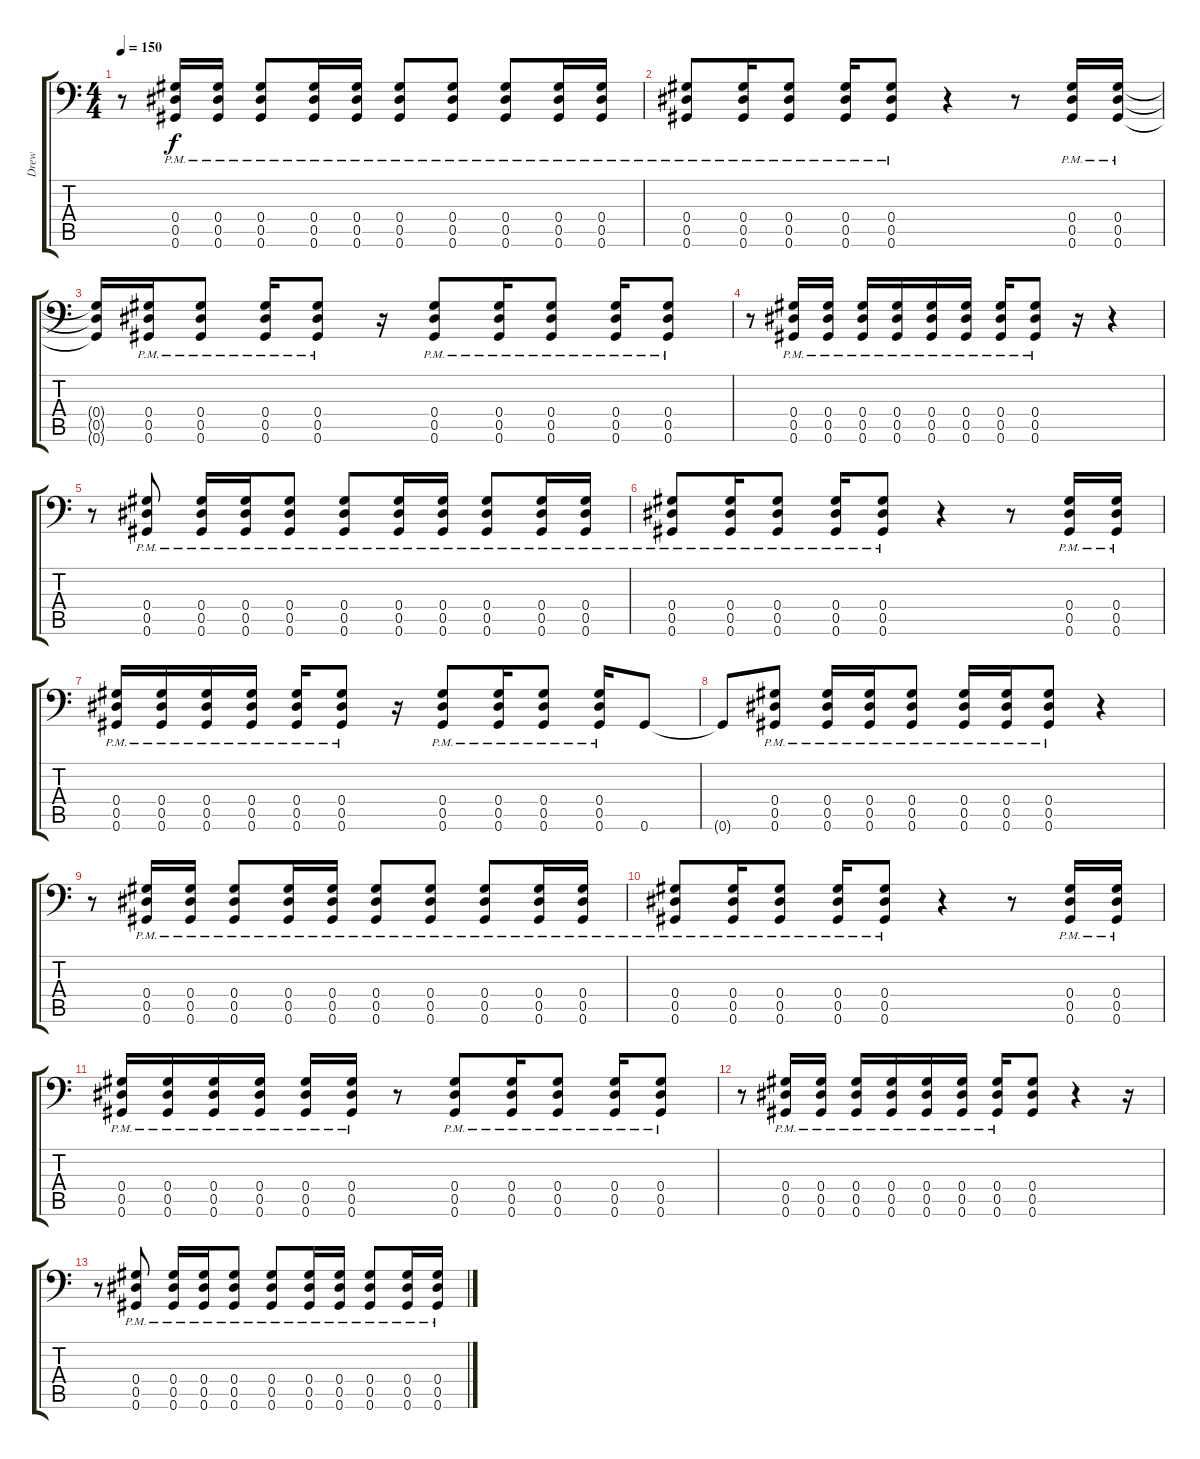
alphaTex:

\track ("Drew" "Drew") {instrument distortionguitar}
\staff {score tabs}
\tuning (Bb3 F3 Db3 Ab2 Eb2 Ab1) {hide}
\ts (4 4)
\tempo 150
\clef f4
\ks c
r.8{dy f} (0.4 0.5 0.6{pm}).16 (0.4 0.5 0.6{pm}).16 (0.4 0.5 0.6{pm}).8 (0.4 0.5 0.6{pm}).16 (0.4 0.5 0.6{pm}).16 (0.4 0.5 0.6{pm}).8 (0.4 0.5 0.6{pm}).8 (0.4 0.5 0.6{pm}).8 (0.4 0.5 0.6{pm}).16 (0.4 0.5 0.6{pm}).16 |
(0.4 0.5 0.6{pm}).8 (0.4 0.5 0.6{pm}).16 (0.4 0.5 0.6{pm}).8 (0.4 0.5 0.6{pm}).16 (0.4 0.5 0.6{pm}).8 r.4 r.8 (0.4 0.5 0.6{pm}).16 (0.4 0.5 0.6{pm}).16 |
(0.4{t} 0.5{t} 0.6{t}).16 (0.4 0.5 0.6{pm}).16 (0.4 0.5 0.6{pm}).8 (0.4 0.5 0.6{pm}).16 (0.4 0.5 0.6{pm}).8 r.16 (0.4 0.5 0.6{pm}).8 (0.4 0.5 0.6{pm}).16 (0.4 0.5 0.6{pm}).8 (0.4 0.5 0.6{pm}).16 (0.4 0.5 0.6{pm}).8 |
r.8 (0.4 0.5 0.6{pm}).16 (0.4 0.5 0.6{pm}).16 (0.4 0.5 0.6{pm}).16 (0.4 0.5 0.6{pm}).16 (0.4 0.5 0.6{pm}).16 (0.4 0.5 0.6{pm}).16 (0.4 0.5 0.6{pm}).16 (0.4 0.5 0.6{pm}).8 r.16 r.4 |
r.8 (0.4 0.5 0.6{pm}).8 (0.4 0.5 0.6{pm}).16 (0.4 0.5 0.6{pm}).16 (0.4 0.5 0.6{pm}).8 (0.4 0.5 0.6{pm}).8 (0.4 0.5 0.6{pm}).16 (0.4 0.5 0.6{pm}).16 (0.4 0.5 0.6{pm}).8 (0.4 0.5 0.6{pm}).16 (0.4 0.5 0.6{pm}).16 |
(0.4 0.5 0.6{pm}).8 (0.4 0.5 0.6{pm}).16 (0.4 0.5 0.6{pm}).8 (0.4 0.5 0.6{pm}).16 (0.4 0.5 0.6{pm}).8 r.4 r.8 (0.4 0.5 0.6{pm}).16 (0.4 0.5 0.6{pm}).16 |
(0.4 0.5 0.6{pm}).16 (0.4 0.5 0.6{pm}).16 (0.4 0.5 0.6{pm}).16 (0.4 0.5 0.6{pm}).16 (0.4 0.5 0.6{pm}).16 (0.4 0.5 0.6{pm}).8 r.16 (0.4 0.5 0.6{pm}).8 (0.4 0.5 0.6{pm}).16 (0.4 0.5 0.6{pm}).8 (0.4 0.5 0.6{pm}).16 0.6.8 |
0.6{t}.8 (0.4 0.5 0.6{pm}).8 (0.4 0.5 0.6{pm}).16 (0.4 0.5 0.6{pm}).16 (0.4 0.5 0.6{pm}).8 (0.4 0.5 0.6{pm}).16 (0.4 0.5 0.6{pm}).16 (0.4 0.5 0.6{pm}).8 r.4 |
r.8 (0.4 0.5 0.6{pm}).16 (0.4 0.5 0.6{pm}).16 (0.4 0.5 0.6{pm}).8 (0.4 0.5 0.6{pm}).16 (0.4 0.5 0.6{pm}).16 (0.4 0.5 0.6{pm}).8 (0.4 0.5 0.6{pm}).8 (0.4 0.5 0.6{pm}).8 (0.4 0.5 0.6{pm}).16 (0.4 0.5 0.6{pm}).16 |
(0.4 0.5 0.6{pm}).8 (0.4 0.5 0.6{pm}).16 (0.4 0.5 0.6{pm}).8 (0.4 0.5 0.6{pm}).16 (0.4 0.5 0.6{pm}).8 r.4 r.8 (0.4 0.5 0.6{pm}).16 (0.4 0.5 0.6{pm}).16 |
(0.4 0.5 0.6{pm}).16 (0.4 0.5 0.6{pm}).16 (0.4 0.5 0.6{pm}).16 (0.4 0.5 0.6{pm}).16 (0.4 0.5 0.6{pm}).16 (0.4 0.5 0.6{pm}).16 r.8 (0.4 0.5 0.6{pm}).8 (0.4 0.5 0.6{pm}).16 (0.4 0.5 0.6{pm}).8 (0.4 0.5 0.6{pm}).16 (0.4 0.5 0.6{pm}).8 |
r.8 (0.4 0.5 0.6{pm}).16 (0.4 0.5 0.6{pm}).16 (0.4 0.5 0.6{pm}).16 (0.4 0.5 0.6{pm}).16 (0.4 0.5 0.6{pm}).16 (0.4 0.5 0.6{pm}).16 (0.4 0.5 0.6{pm}).16 (0.4 0.5 0.6).8 r.4 r.16 |
r.8 (0.4 0.5 0.6{pm}).8 (0.4 0.5 0.6{pm}).16 (0.4 0.5 0.6{pm}).16 (0.4 0.5 0.6{pm}).8 (0.4 0.5 0.6{pm}).8 (0.4 0.5 0.6{pm}).16 (0.4 0.5 0.6{pm}).16 (0.4 0.5 0.6{pm}).8 (0.4 0.5 0.6{pm}).16 (0.4 0.5 0.6{pm}).16
